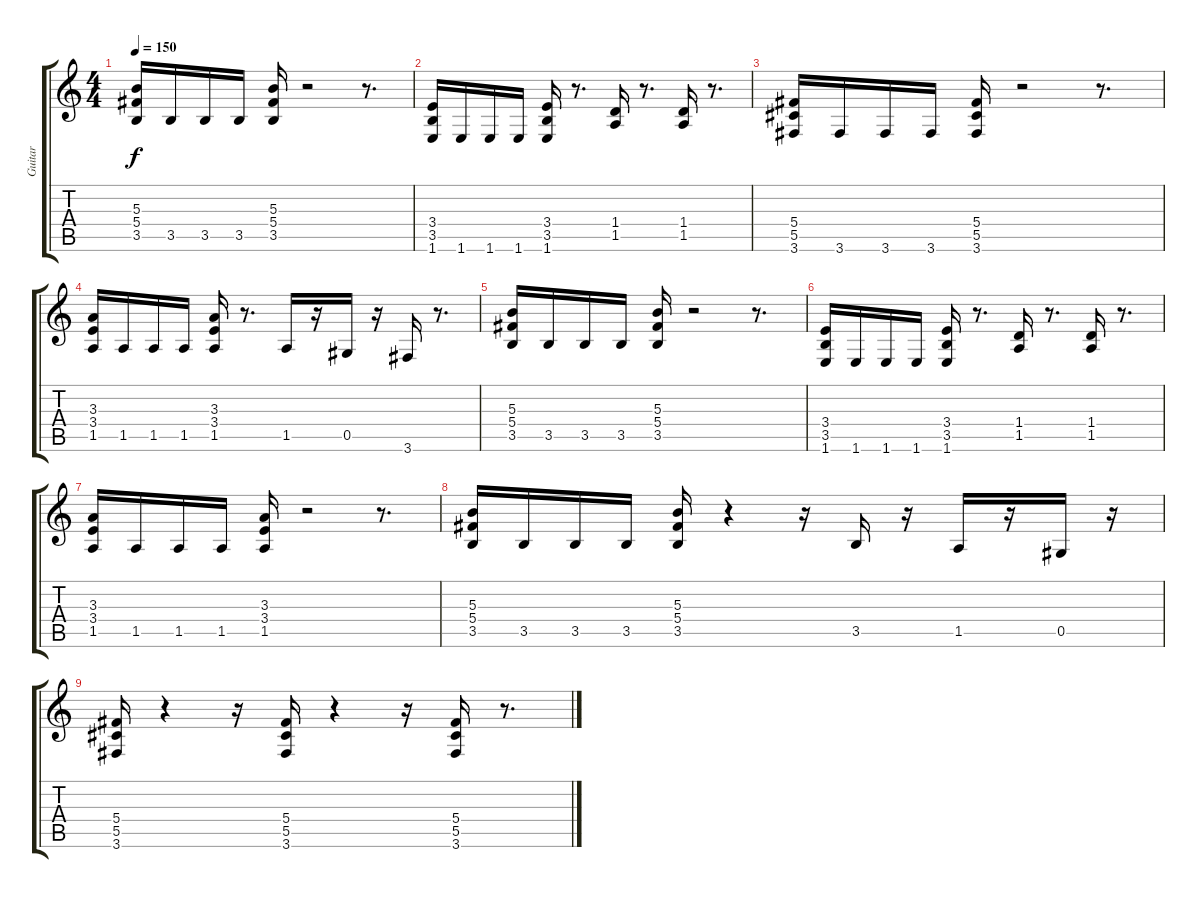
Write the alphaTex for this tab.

\track ("Guitar " "Guitar ") {instrument distortionguitar}
\staff {score tabs}
\tuning (Eb4 Bb3 Gb3 Db3 Ab2 Eb2) {hide}
\ts (4 4)
\tempo 150
\clef g2
\ks c
(5.3 5.4 3.5).16{dy f} 3.5.16 3.5.16 3.5.16 (5.3 5.4 3.5).16 r.2 r.8{d} |
(3.4 3.5 1.6).16 1.6.16 1.6.16 1.6.16 (3.4 3.5 1.6).16 r.8{d} (1.4 1.5).16 r.8{d} (1.4 1.5).16 r.8{d} |
(5.4 5.5 3.6).16 3.6.16 3.6.16 3.6.16 (5.4 5.5 3.6).16 r.2 r.8{d} |
(3.3 3.4 1.5).16 1.5.16 1.5.16 1.5.16 (3.3 3.4 1.5).16 r.8{d} 1.5.16 r.16 0.5.16 r.16 3.6.16 r.8{d} |
(5.3 5.4 3.5).16 3.5.16 3.5.16 3.5.16 (5.3 5.4 3.5).16 r.2 r.8{d} |
(3.4 3.5 1.6).16 1.6.16 1.6.16 1.6.16 (3.4 3.5 1.6).16 r.8{d} (1.4 1.5).16 r.8{d} (1.4 1.5).16 r.8{d} |
(3.3 3.4 1.5).16 1.5.16 1.5.16 1.5.16 (3.3 3.4 1.5).16 r.2 r.8{d} |
(5.3 5.4 3.5).16 3.5.16 3.5.16 3.5.16 (5.3 5.4 3.5).16 r.4 r.16 3.5.16 r.16 1.5.16 r.16 0.5.16 r.16 |
(5.4 5.5 3.6).16 r.4 r.16 (5.4 5.5 3.6).16 r.4 r.16 (5.4 5.5 3.6).16 r.8{d}
